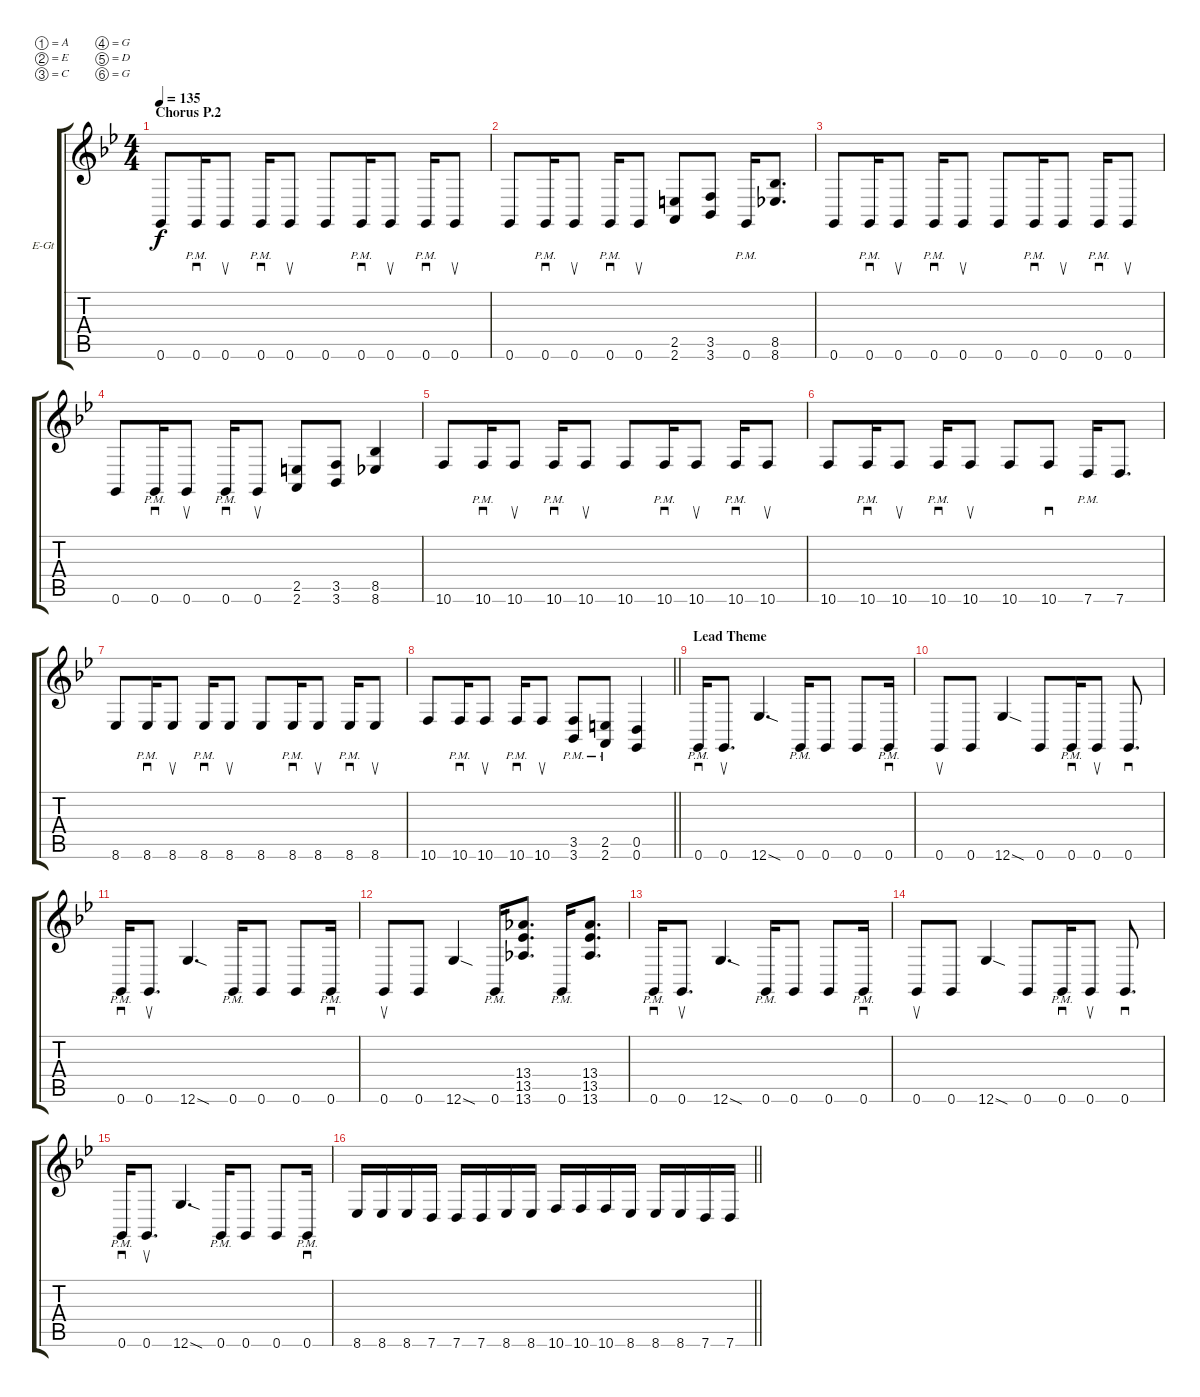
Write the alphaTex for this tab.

\bracketExtendMode groupsimilarinstruments
\firstSystemTrackNameOrientation horizontal
\otherSystemsTrackNameOrientation horizontal
\track ("[I]" "E-Gt") {instrument distortionguitar}
\staff {score tabs}
\tuning (A3 E3 C3 G2 D2 G1)
\ts (4 4)
\section ("" "Chorus P.2")
\tempo 135
\clef g2
\ks gminor
0.6.8{dy f} 0.6{pm}.16{sd} 0.6.8{su} 0.6{pm}.16{sd} 0.6.8{su} 0.6.8 0.6{pm}.16{sd} 0.6.8{su} 0.6{pm}.16{sd} 0.6.8{su} |
0.6.8 0.6{pm}.16{sd} 0.6.8{su} 0.6{pm}.16{sd} 0.6.8{su} (2.5 2.6).8 (3.5 3.6).8 0.6{pm}.16 (8.5 8.6).8{d} |
0.6.8 0.6{pm}.16{sd} 0.6.8{su} 0.6{pm}.16{sd} 0.6.8{su} 0.6.8 0.6{pm}.16{sd} 0.6.8{su} 0.6{pm}.16{sd} 0.6.8{su} |
0.6.8 0.6{pm}.16{sd} 0.6.8{su} 0.6{pm}.16{sd} 0.6.8{su} (2.5 2.6).8 (3.5 3.6).8 (8.5 8.6).4 |
10.6.8 10.6{pm}.16{sd} 10.6.8{su} 10.6{pm}.16{sd} 10.6.8{su} 10.6.8 10.6{pm}.16{sd} 10.6.8{su} 10.6{pm}.16{sd} 10.6.8{su} |
10.6.8 10.6{pm}.16{sd} 10.6.8{su} 10.6{pm}.16{sd} 10.6.8{su} 10.6.8 10.6.8{sd} 7.6{pm}.16 7.6.8{d} |
8.6.8 8.6{pm}.16{sd} 8.6.8{su} 8.6{pm}.16{sd} 8.6.8{su} 8.6.8 8.6{pm}.16{sd} 8.6.8{su} 8.6{pm}.16{sd} 8.6.8{su} |
\barLineRight lightlight
10.6.8 10.6{pm}.16{sd} 10.6.8{su} 10.6{pm}.16{sd} 10.6.8{su} (3.5{pm} 3.6{pm}).8 (2.5{pm} 2.6{pm}).8 (0.5 0.6).4 |
\section ("" "Lead Theme")
0.6{pm}.16{sd} 0.6.8{d su} 12.6{sod}.4{d} 0.6{pm}.16 0.6.8 0.6.8 0.6{pm}.16{sd} |
0.6.8{su} 0.6.8 12.6{sod}.4 0.6.8 0.6{pm}.16{sd} 0.6.8{su} 0.6.8{d sd} |
0.6{pm}.16{sd} 0.6.8{d su} 12.6{sod}.4{d} 0.6{pm}.16 0.6.8 0.6.8 0.6{pm}.16{sd} |
0.6.8{su} 0.6.8 12.6{sod}.4 0.6{pm}.16 (13.4 13.5 13.6).8{d} 0.6{pm}.16 (13.4 13.5 13.6).8{d} |
0.6{pm}.16{sd} 0.6.8{d su} 12.6{sod}.4{d} 0.6{pm}.16 0.6.8 0.6.8 0.6{pm}.16{sd} |
0.6.8{su} 0.6.8 12.6{sod}.4 0.6.8 0.6{pm}.16{sd} 0.6.8{su} 0.6.8{d sd} |
0.6{pm}.16{sd} 0.6.8{d su} 12.6{sod}.4{d} 0.6{pm}.16 0.6.8 0.6.8 0.6{pm}.16{sd} |
\barLineRight lightlight
8.6.16 8.6.16 8.6.16 7.6.16 7.6.16 7.6.16 8.6.16 8.6.16 10.6.16 10.6.16 10.6.16 8.6.16 8.6.16 8.6.16 7.6.16 7.6.16
